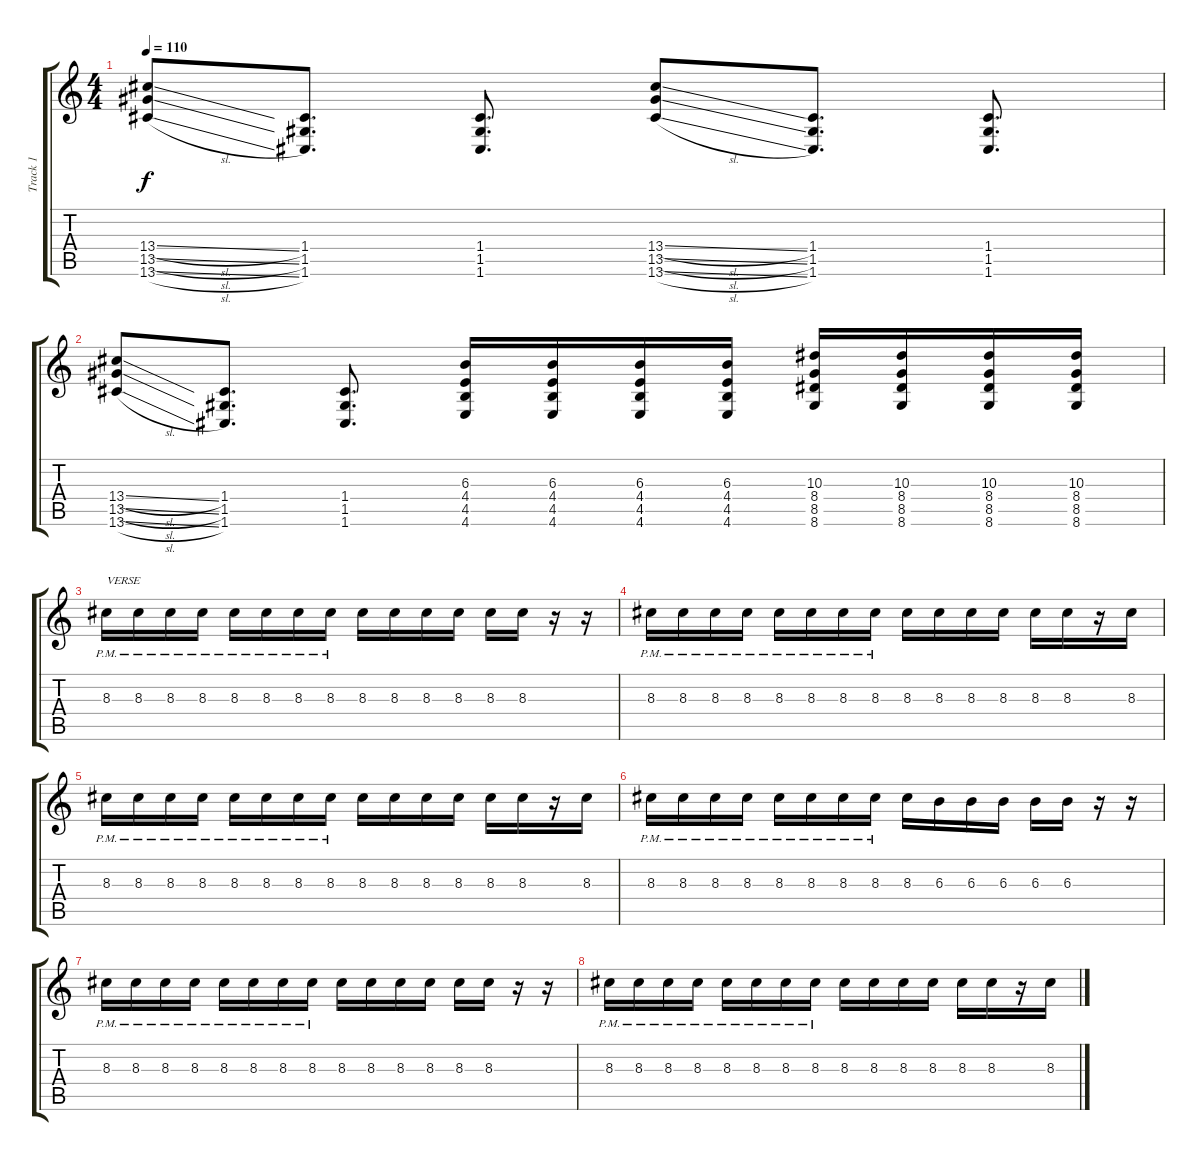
\track ("Track 1" "Track 1") {instrument overdrivenguitar}
\staff {score tabs}
\tuning (D4 A3 F3 C3 G2 C2) {hide}
\ts (4 4)
\tempo 110
\clef g2
\ks c
(13.4{sl} 13.5{sl} 13.6{sl}).8{dy f} (1.4 1.5 1.6).8{d} (1.4 1.5 1.6).8{d} (13.4{sl} 13.5{sl} 13.6{sl}).8 (1.4 1.5 1.6).8{d} (1.4 1.5 1.6).8{d} |
(13.4{sl} 13.5{sl} 13.6{sl}).8 (1.4 1.5 1.6).8{d} (1.4 1.5 1.6).8{d} (6.3 4.4 4.5 4.6).16 (6.3 4.4 4.5 4.6).16 (6.3 4.4 4.5 4.6).16 (6.3 4.4 4.5 4.6).16 (10.3 8.4 8.5 8.6).16 (10.3 8.4 8.5 8.6).16 (10.3 8.4 8.5 8.6).16 (10.3 8.4 8.5 8.6).16 |
8.3{pm}.16{txt "VERSE"} 8.3{pm}.16 8.3{pm}.16 8.3{pm}.16 8.3{pm}.16 8.3{pm}.16 8.3{pm}.16 8.3{pm}.16 8.3.16 8.3.16 8.3.16 8.3.16 8.3.16 8.3.16 r.16 r.16 |
8.3{pm}.16 8.3{pm}.16 8.3{pm}.16 8.3{pm}.16 8.3{pm}.16 8.3{pm}.16 8.3{pm}.16 8.3{pm}.16 8.3.16 8.3.16 8.3.16 8.3.16 8.3.16 8.3.16 r.16 8.3.16 |
8.3{pm}.16 8.3{pm}.16 8.3{pm}.16 8.3{pm}.16 8.3{pm}.16 8.3{pm}.16 8.3{pm}.16 8.3{pm}.16 8.3.16 8.3.16 8.3.16 8.3.16 8.3.16 8.3.16 r.16 8.3.16 |
8.3{pm}.16 8.3{pm}.16 8.3{pm}.16 8.3{pm}.16 8.3{pm}.16 8.3{pm}.16 8.3{pm}.16 8.3{pm}.16 8.3.16 6.3.16 6.3.16 6.3.16 6.3.16 6.3.16 r.16 r.16 |
8.3{pm}.16 8.3{pm}.16 8.3{pm}.16 8.3{pm}.16 8.3{pm}.16 8.3{pm}.16 8.3{pm}.16 8.3{pm}.16 8.3.16 8.3.16 8.3.16 8.3.16 8.3.16 8.3.16 r.16 r.16 |
8.3{pm}.16 8.3{pm}.16 8.3{pm}.16 8.3{pm}.16 8.3{pm}.16 8.3{pm}.16 8.3{pm}.16 8.3{pm}.16 8.3.16 8.3.16 8.3.16 8.3.16 8.3.16 8.3.16 r.16 8.3.16
